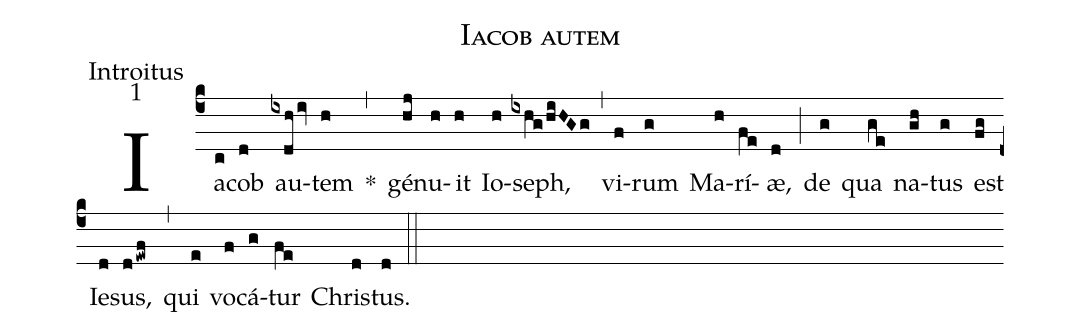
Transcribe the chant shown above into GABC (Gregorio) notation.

name:Iacob autem;
office-part:Introitus;
mode:1;
%%
(c4) Ia(c)cob(d) au(ixdhiv)tem(h) *(,) gé(hj)nu(h)it(h) Io(h)seph,(ixhg/hiHGg) (,) vi(f)rum(g) Ma(h)rí(fe)æ,(d) (;) de(g) qua(ge) na(gh)tus(g) est(fg) Ie(d)sus,(dewf) (,) qui(e) vo(f)cá(g)tur(fe) Chris(d)tus.(d) (::)
